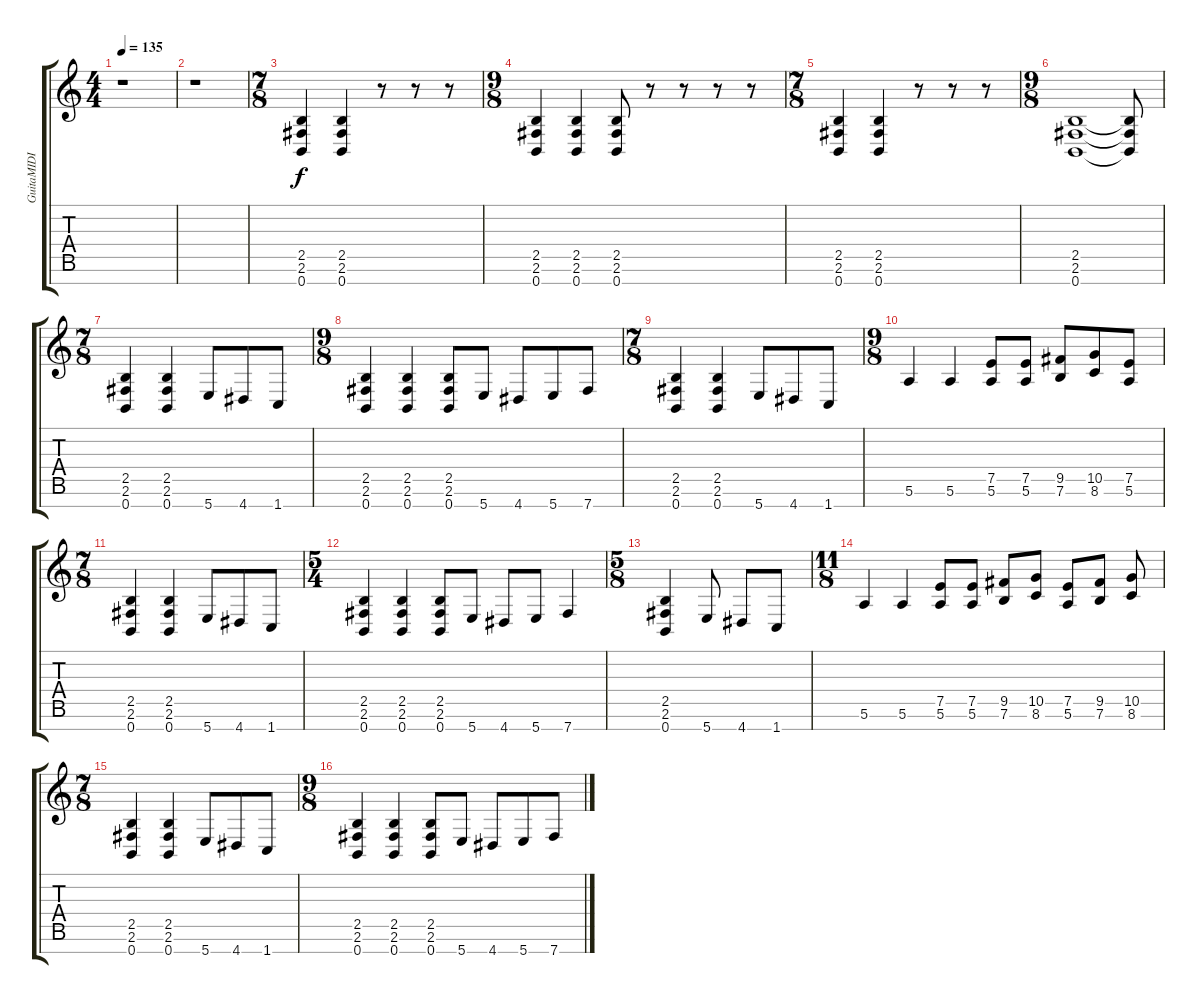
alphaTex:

\track ("GuitaMIDI" "GuitaMIDI") {instrument distortionguitar}
\staff {score tabs}
\tuning (E4 B3 G3 D3 A2 E2 B1) {hide}
\ts (4 4)
\tempo 135
\clef g2
\ks c
r.1{dy f instrument distortionguitar} |
r.1 |
\ts (7 8)
(2.5 2.6 0.7).4 (2.5 2.6 0.7).4 r.8 r.8 r.8 |
\ts (9 8)
(2.5 2.6 0.7).4 (2.5 2.6 0.7).4 (2.5 2.6 0.7).8 r.8 r.8 r.8 r.8 |
\ts (7 8)
(2.5 2.6 0.7).4 (2.5 2.6 0.7).4 r.8 r.8 r.8 |
\ts (9 8)
(2.5 2.6 0.7).1 (2.5{t} 2.6{t} 0.7{t}).8 |
\ts (7 8)
(2.5 2.6 0.7).4 (2.5 2.6 0.7).4 5.7.8 4.7.8 1.7.8 |
\ts (9 8)
(2.5 2.6 0.7).4 (2.5 2.6 0.7).4 (2.5 2.6 0.7).8 5.7.8 4.7.8 5.7.8 7.7.8 |
\ts (7 8)
(2.5 2.6 0.7).4 (2.5 2.6 0.7).4 5.7.8 4.7.8 1.7.8 |
\ts (9 8)
5.6.4 5.6.4 (7.5 5.6).8 (7.5 5.6).8 (9.5 7.6).8 (10.5 8.6).8 (7.5 5.6).8 |
\ts (7 8)
(2.5 2.6 0.7).4 (2.5 2.6 0.7).4 5.7.8 4.7.8 1.7.8 |
\ts (5 4)
(2.5 2.6 0.7).4 (2.5 2.6 0.7).4 (2.5 2.6 0.7).8 5.7.8 4.7.8 5.7.8 7.7.4 |
\ts (5 8)
(2.5 2.6 0.7).4 5.7.8 4.7.8 1.7.8 |
\ts (11 8)
5.6.4 5.6.4 (7.5 5.6).8 (7.5 5.6).8 (9.5 7.6).8 (10.5 8.6).8 (7.5 5.6).8 (9.5 7.6).8 (10.5 8.6).8 |
\ts (7 8)
(2.5 2.6 0.7).4 (2.5 2.6 0.7).4 5.7.8 4.7.8 1.7.8 |
\ts (9 8)
(2.5 2.6 0.7).4 (2.5 2.6 0.7).4 (2.5 2.6 0.7).8 5.7.8 4.7.8 5.7.8 7.7.8
